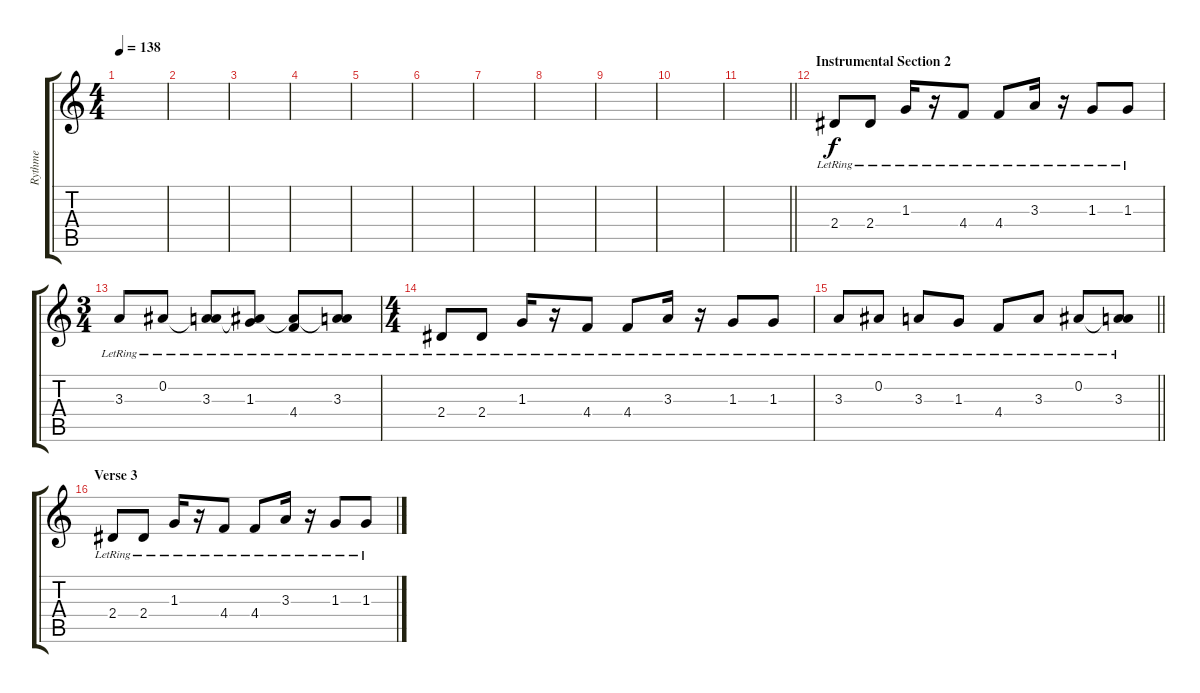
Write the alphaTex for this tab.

\track ("Rythme" "Rythme") {instrument electricguitarclean}
\staff {score tabs}
\tuning (Eb4 Bb3 Gb3 Db3 Ab2 Eb2) {hide}
\ts (4 4)
\tempo 138
\clef g2
\ks c
|
|
|
|
|
|
|
|
|
|
\barLineRight lightlight
|
\section ("" "Instrumental Section 2")
2.4{lr}.8{volume 10} 2.4{lr}.8 1.3{lr}.16 r.16 4.4{lr}.8 4.4{lr}.8 3.3{lr}.16 r.16 1.3{lr}.8 1.3{lr}.8 |
\ts (3 4)
3.3{lr}.8 0.2{lr}.8 (0.2{t} 3.3{lr}).8 (0.2{t} 1.3{lr}).8 (0.2{t} 4.4{lr}).8 (0.2{t} 3.3{lr}).8 |
\ts (4 4)
2.4{lr}.8 2.4{lr}.8 1.3{lr}.16 r.16 4.4{lr}.8 4.4{lr}.8 3.3{lr}.16 r.16 1.3{lr}.8 1.3{lr}.8 |
\barLineRight lightlight
3.3{lr}.8 0.2{lr}.8 3.3{lr}.8 1.3{lr}.8 4.4{lr}.8 3.3{lr}.8 0.2{lr}.8 (0.2{t} 3.3{lr}).8 |
\section ("" "Verse 3")
2.4{lr}.8 2.4{lr}.8 1.3{lr}.16 r.16 4.4{lr}.8 4.4{lr}.8 3.3{lr}.16 r.16 1.3{lr}.8 1.3{lr}.8
